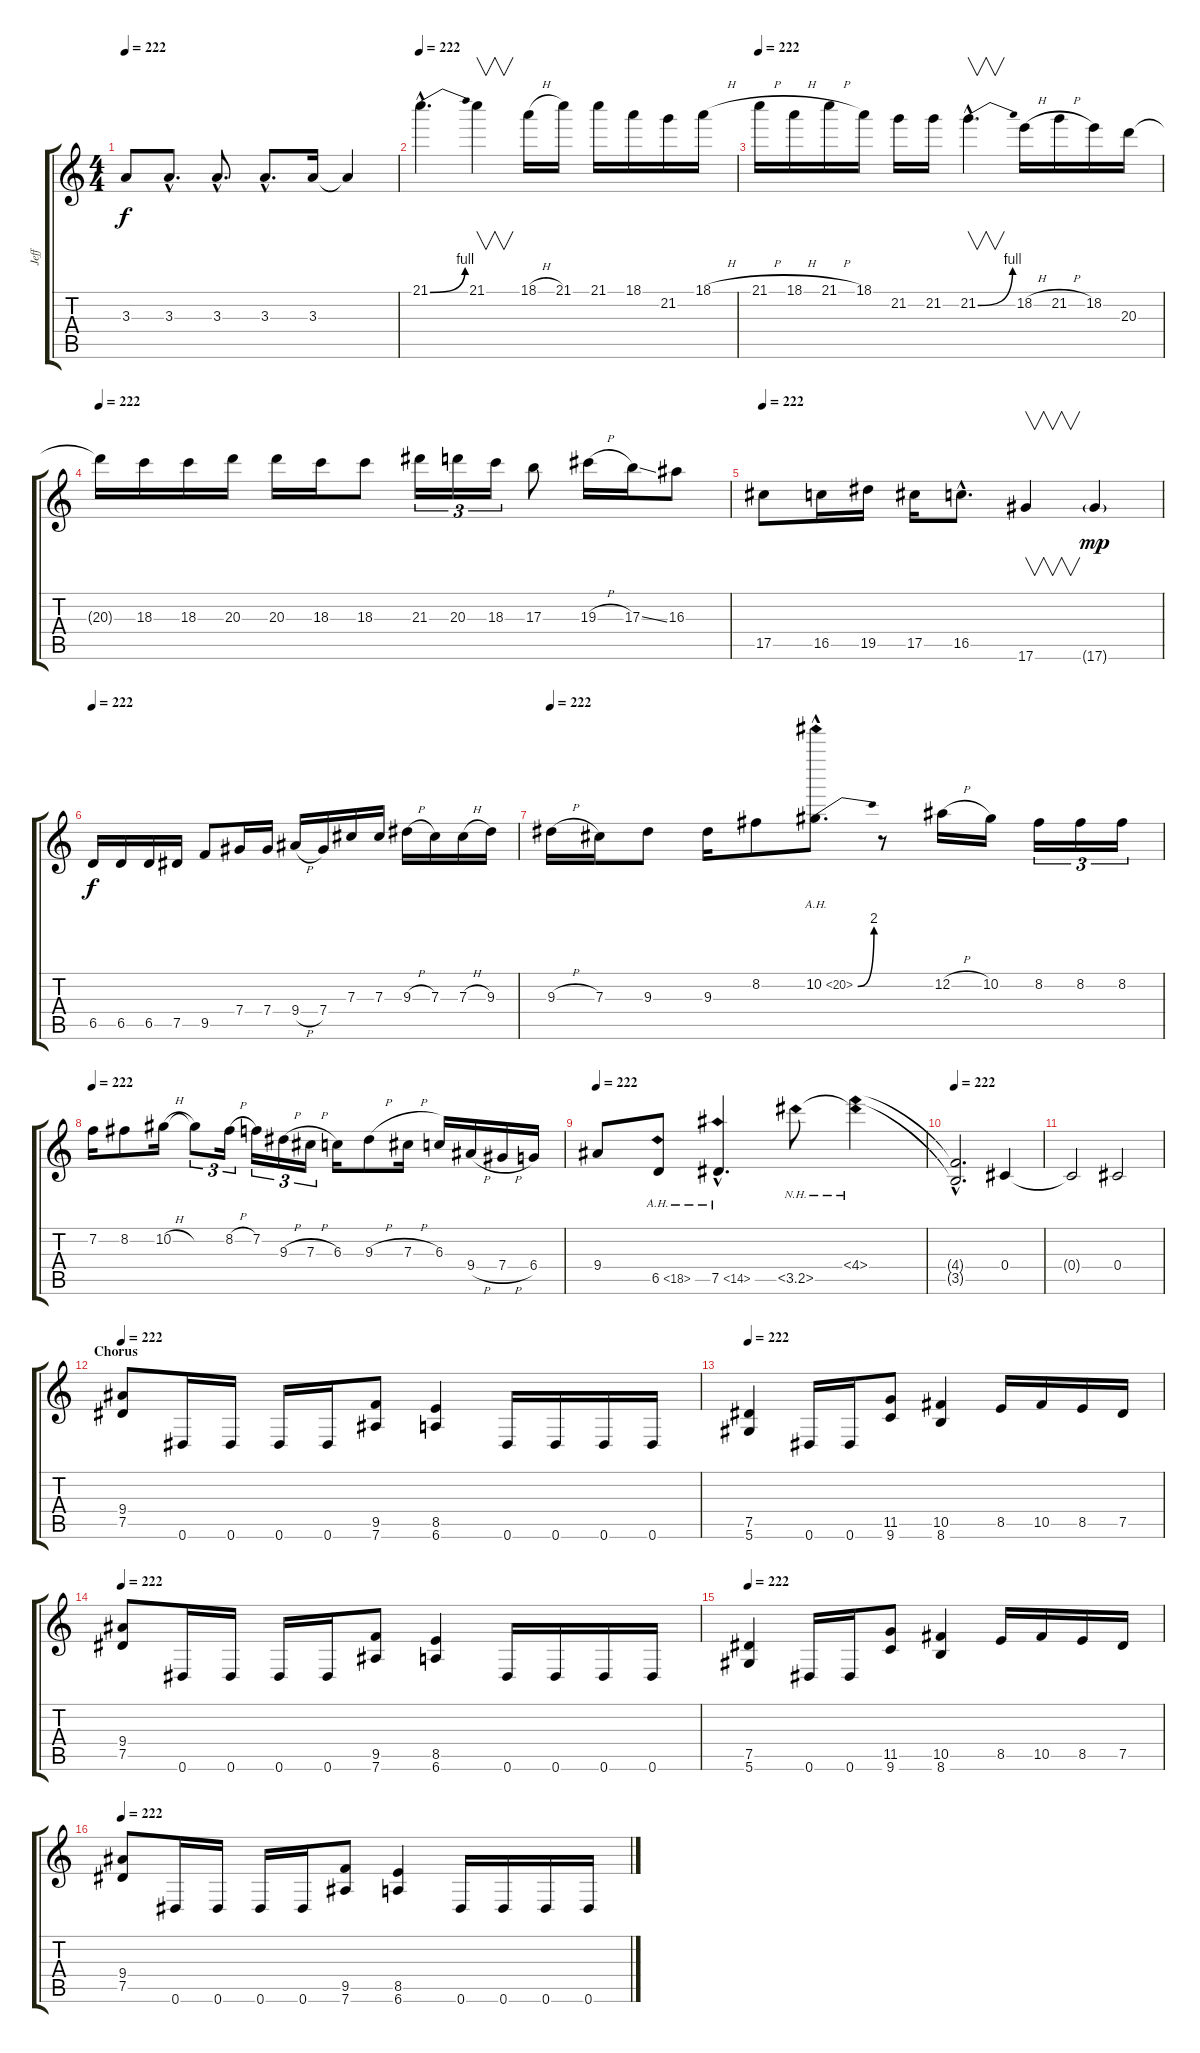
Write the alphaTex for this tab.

\track ("Jeff" "Jeff") {instrument distortionguitar}
\staff {score tabs}
\tuning (Eb4 Bb3 Gb3 Db3 Ab2 Eb2) {hide}
\ts (4 4)
\tempo 222
\clef g2
\ks c
3.3{t}.8{dy f} 3.3{hac}.8{d} 3.3{hac}.8{d} 3.3{hac}.8{d} 3.3.16 3.3{t}.4 |
\tempo 222
21.1{be (bend 0 0 60 4) hac}.4{d} 21.1.4{v} 18.1{h}.16 21.1.16 21.1.16 18.1.16 21.2.16 18.1{h}.16 |
\tempo 222
21.1{h}.16 18.1{h}.16 21.1{h}.16 18.1.16 21.2.16 21.2.16 21.2{be (bend 0 0 60 4) hac}.4{v d} 18.2{h}.16 21.2{h}.16 18.2.16 20.3.16 |
\tempo 222
20.3{t}.16 18.3.16 18.3.16 20.3.16 20.3.16 18.3.16 18.3.8 21.3.16{tu (3 2)} 20.3.16{tu (3 2)} 18.3.16{tu (3 2)} 17.3.8 19.3{h}.16 17.3{ss}.16 16.3.8 |
\tempo 222
17.5.8 16.5.16 19.5.16 17.5.16 16.5{hac}.8{d} 17.6.4{v} 17.6{g}.4{dy mp} |
\tempo 222
6.5.16{dy f} 6.5.16 6.5.16 7.5.16 9.5.8 7.4.16 7.4.16 9.4{h}.16 7.4.16 7.3.16 7.3.16 9.3{h}.16 7.3.16 7.3{h}.16 9.3.16 |
\tempo 222
9.3{h}.16 7.3.16 9.3.8 9.3.16 8.2.8 10.2{be (bend 0 0 60 8) ah 10 hac}.8{d} r.8 12.2{h}.16 10.2.16 8.2.16{tu (3 2)} 8.2.16{tu (3 2)} 8.2.16{tu (3 2)} |
\tempo 222
7.2.16 8.2.8 10.2{h}.16 10.2{t}.8{tu (3 2)} 8.2{h}.16{tu (3 2)} 7.2.16{tu (3 2)} 9.3{h}.16{tu (3 2)} 7.3{h}.16{tu (3 2)} 6.3.16 9.3{h}.8 7.3{h}.16 6.3.16 9.4{h}.16 7.4{h}.16 6.4.16 |
\tempo 222
9.4.8 6.5{ah 12}.8 7.5{ah 7 hac}.4{d} 3.5{nh}.8 (4.4{nh} 3.5{nh t}).4 |
\tempo 222
(4.4{hac t} 3.5{hac t}).2{d} 0.4.4 |
0.4{t}.2 0.4.2 |
\section ("" "Chorus")
\tempo 222
(9.4 7.5).8 0.6.16 0.6.16 0.6.16 0.6.16 (9.5 7.6).8 (8.5 6.6).4 0.6.16 0.6.16 0.6.16 0.6.16 |
\tempo 222
(7.5 5.6).4 0.6.16 0.6.16 (11.5 9.6).8 (10.5 8.6).4 8.5.16 10.5.16 8.5.16 7.5.16 |
\tempo 222
(9.4 7.5).8 0.6.16 0.6.16 0.6.16 0.6.16 (9.5 7.6).8 (8.5 6.6).4 0.6.16 0.6.16 0.6.16 0.6.16 |
\tempo 222
(7.5 5.6).4 0.6.16 0.6.16 (11.5 9.6).8 (10.5 8.6).4 8.5.16 10.5.16 8.5.16 7.5.16 |
\tempo 222
(9.4 7.5).8 0.6.16 0.6.16 0.6.16 0.6.16 (9.5 7.6).8 (8.5 6.6).4 0.6.16 0.6.16 0.6.16 0.6.16
